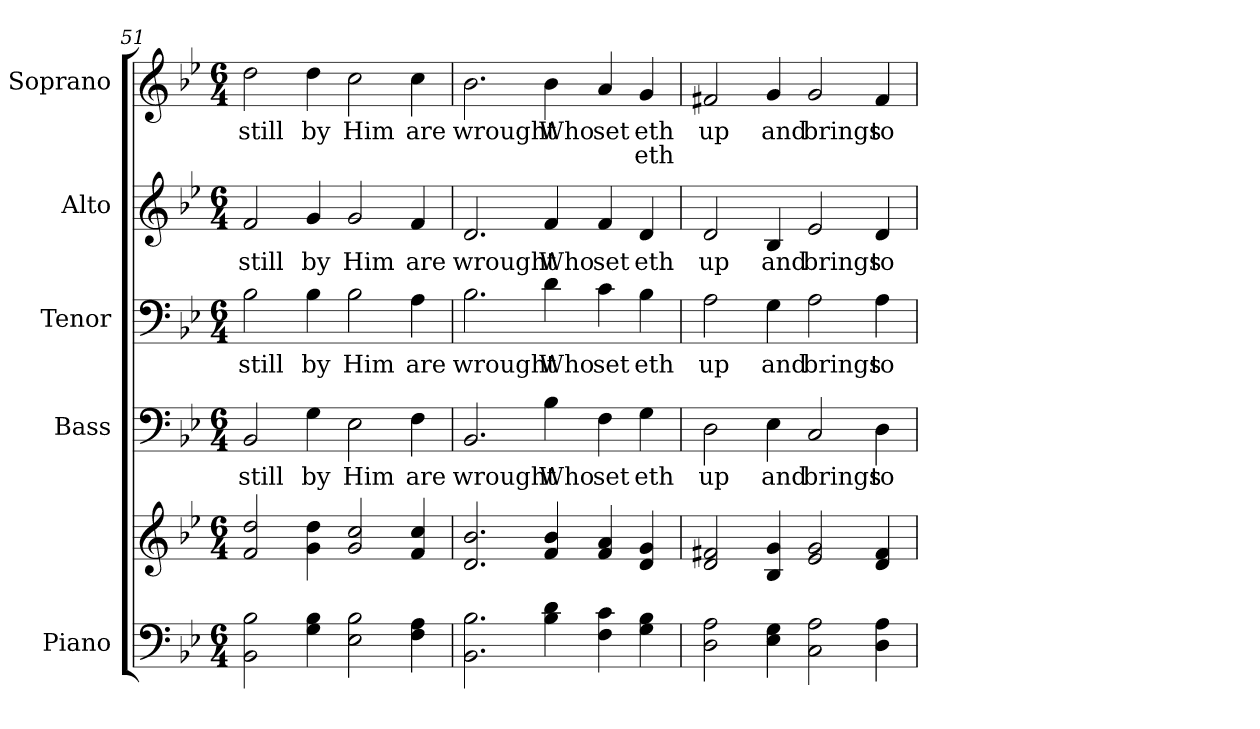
**kern	**kern	**kern	**text	**kern	**text	**kern	**text	**kern	**text	**text
*part5	*part5	*part4	*part4	*part3	*part3	*part2	*part2	*part1	*part1	*part1
*staff6	*staff5	*staff4	*staff4	*staff3	*staff3	*staff2	*staff2	*staff1	*staff1	*staff1
*I"Piano	*	*I"Bass	*	*I"Tenor	*	*I"Alto	*	*I"Soprano	*	*
*I'Pno.	*	*I'B.	*	*I'T.	*	*I'A.	*	*I'S.	*	*
*clefF4	*clefG2	*clefF4	*	*clefF4	*	*clefG2	*	*clefG2	*	*
*k[b-e-]	*k[b-e-]	*k[b-e-]	*	*k[b-e-]	*	*k[b-e-]	*	*k[b-e-]	*	*
*B-:	*B-:	*B-:	*	*B-:	*	*B-:	*	*B-:	*	*
*M6/4	*M6/4	*M6/4	*	*M6/4	*	*M6/4	*	*M6/4	*	*
=51	=51	=51	=51	=51	=51	=51	=51	=51	=51	=51
!	!	!	!LO:LY:b:color=#000000	!	!	!	!	!	!	!
!	!	!	!	!	!LO:LY:b:color=#000000	!	!	!	!	!
!	!	!	!	!	!	!	!LO:LY:b:color=#000000	!	!	!
!	!	!	!	!	!	!	!	!	!LO:LY:b:color=#000000	!
2BB-i\ 2B-i	2fi/ 2ddi	2BB-i/	still	2B-i\	still	2fi/	still	2ddi\	still	.
!	!	!	!LO:LY:b:color=#000000	!	!	!	!	!	!	!
!	!	!	!	!	!LO:LY:b:color=#000000	!	!	!	!	!
!	!	!	!	!	!	!	!LO:LY:b:color=#000000	!	!	!
!	!	!	!	!	!	!	!	!	!LO:LY:b:color=#000000	!
4Gi\ 4B-i	4gi\ 4ddi	4Gi\	by	4B-i\	by	4gi/	by	4ddi\	by	.
!	!	!	!LO:LY:b:color=#000000	!	!	!	!	!	!	!
!	!	!	!	!	!LO:LY:b:color=#000000	!	!	!	!	!
!	!	!	!	!	!	!	!LO:LY:b:color=#000000	!	!	!
!	!	!	!	!	!	!	!	!	!LO:LY:b:color=#000000	!
2E-i\ 2B-i	2gi/ 2cci	2E-i\	Him	2B-i\	Him	2gi/	Him	2cci\	Him	.
!	!	!	!LO:LY:b:color=#000000	!	!	!	!	!	!	!
!	!	!	!	!	!LO:LY:b:color=#000000	!	!	!	!	!
!	!	!	!	!	!	!	!LO:LY:b:color=#000000	!	!	!
!	!	!	!	!	!	!	!	!	!LO:LY:b:color=#000000	!
4Fi\ 4Ai	4fi/ 4cci	4Fi\	are	4Ai\	are	4fi/	are	4cci\	are	.
!!LO:PB:g=z
=52	=52	=52	=52	=52	=52	=52	=52	=52	=52	=52
!	!	!	!LO:LY:b:color=#000000	!	!	!	!	!	!	!
!	!	!	!	!	!LO:LY:b:color=#000000	!	!	!	!	!
!	!	!	!	!	!	!	!LO:LY:b:color=#000000	!	!	!
!	!	!	!	!	!	!	!	!	!LO:LY:b:color=#000000	!
2.BB-i\ 2.B-i	2.di/ 2.b-i	2.BB-i/	wrought	2.B-i\	wrought	2.di/	wrought	2.b-i\	wrought	.
!	!	!	!LO:LY:b:color=#000000	!	!	!	!	!	!	!
!	!	!	!	!	!LO:LY:b:color=#000000	!	!	!	!	!
!	!	!	!	!	!	!	!LO:LY:b:color=#000000	!	!	!
!	!	!	!	!	!	!	!	!	!LO:LY:b:color=#000000	!
4B-i\ 4di	4fi/ 4b-i	4B-i\	Who	4di\	Who	4fi/	Who	4b-i\	Who	.
!	!	!	!LO:LY:b:color=#000000	!	!	!	!	!	!	!
!	!	!	!	!	!LO:LY:b:color=#000000	!	!	!	!	!
!	!	!	!	!	!	!	!LO:LY:b:color=#000000	!	!	!
!	!	!	!	!	!	!	!	!	!LO:LY:b:color=#000000	!
4Fi\ 4ci	4fi/ 4ai	4Fi\	set	4ci\	set	4fi/	set	4ai/	set	.
!	!	!	!LO:LY:b:color=#000000	!	!	!	!	!	!	!
!	!	!	!	!	!LO:LY:b:color=#000000	!	!	!	!	!
!	!	!	!	!	!	!	!LO:LY:b:color=#000000	!	!	!
!	!	!	!	!	!	!	!	!	!LO:LY:b:color=#000000	!LO:LY:b:color=#000000
4Gi\ 4B-i	4di/ 4gi	4Gi\	eth	4B-i\	eth	4di/	eth	4gi/	eth	eth
=53	=53	=53	=53	=53	=53	=53	=53	=53	=53	=53
!	!	!	!LO:LY:b:color=#000000	!	!	!	!	!	!	!
!	!	!	!	!	!LO:LY:b:color=#000000	!	!	!	!	!
!	!	!	!	!	!	!	!LO:LY:b:color=#000000	!	!	!
!	!	!	!	!	!	!	!	!	!LO:LY:b:color=#000000	!
2Di\ 2Ai	2di/ 2f#Xi	2Di\	up	2Ai\	up	2di/	up	2f#Xi/	up	.
!	!	!	!LO:LY:b:color=#000000	!	!	!	!	!	!	!
!	!	!	!	!	!LO:LY:b:color=#000000	!	!	!	!	!
!	!	!	!	!	!	!	!LO:LY:b:color=#000000	!	!	!
!	!	!	!	!	!	!	!	!	!LO:LY:b:color=#000000	!
4E-i\ 4Gi	4B-i/ 4gi	4E-i\	and	4Gi\	and	4B-i/	and	4gi/	and	.
!	!	!	!LO:LY:b:color=#000000	!	!	!	!	!	!	!
!	!	!	!	!	!LO:LY:b:color=#000000	!	!	!	!	!
!	!	!	!	!	!	!	!LO:LY:b:color=#000000	!	!	!
!	!	!	!	!	!	!	!	!	!LO:LY:b:color=#000000	!
2Ci\ 2Ai	2e-i/ 2gi	2Ci/	brings	2Ai\	brings	2e-i/	brings	2gi/	brings	.
!	!	!	!LO:LY:b:color=#000000	!	!	!	!	!	!	!
!	!	!	!	!	!LO:LY:b:color=#000000	!	!	!	!	!
!	!	!	!	!	!	!	!LO:LY:b:color=#000000	!	!	!
!	!	!	!	!	!	!	!	!	!LO:LY:b:color=#000000	!
4Di\ 4Ai	4di/ 4f#i	4Di\	to	4Ai\	to	4di/	to	4f#i/	to	.
=	=	=	=	=	=	=	=	=	=	=
*-	*-	*-	*-	*-	*-	*-	*-	*-	*-	*-
